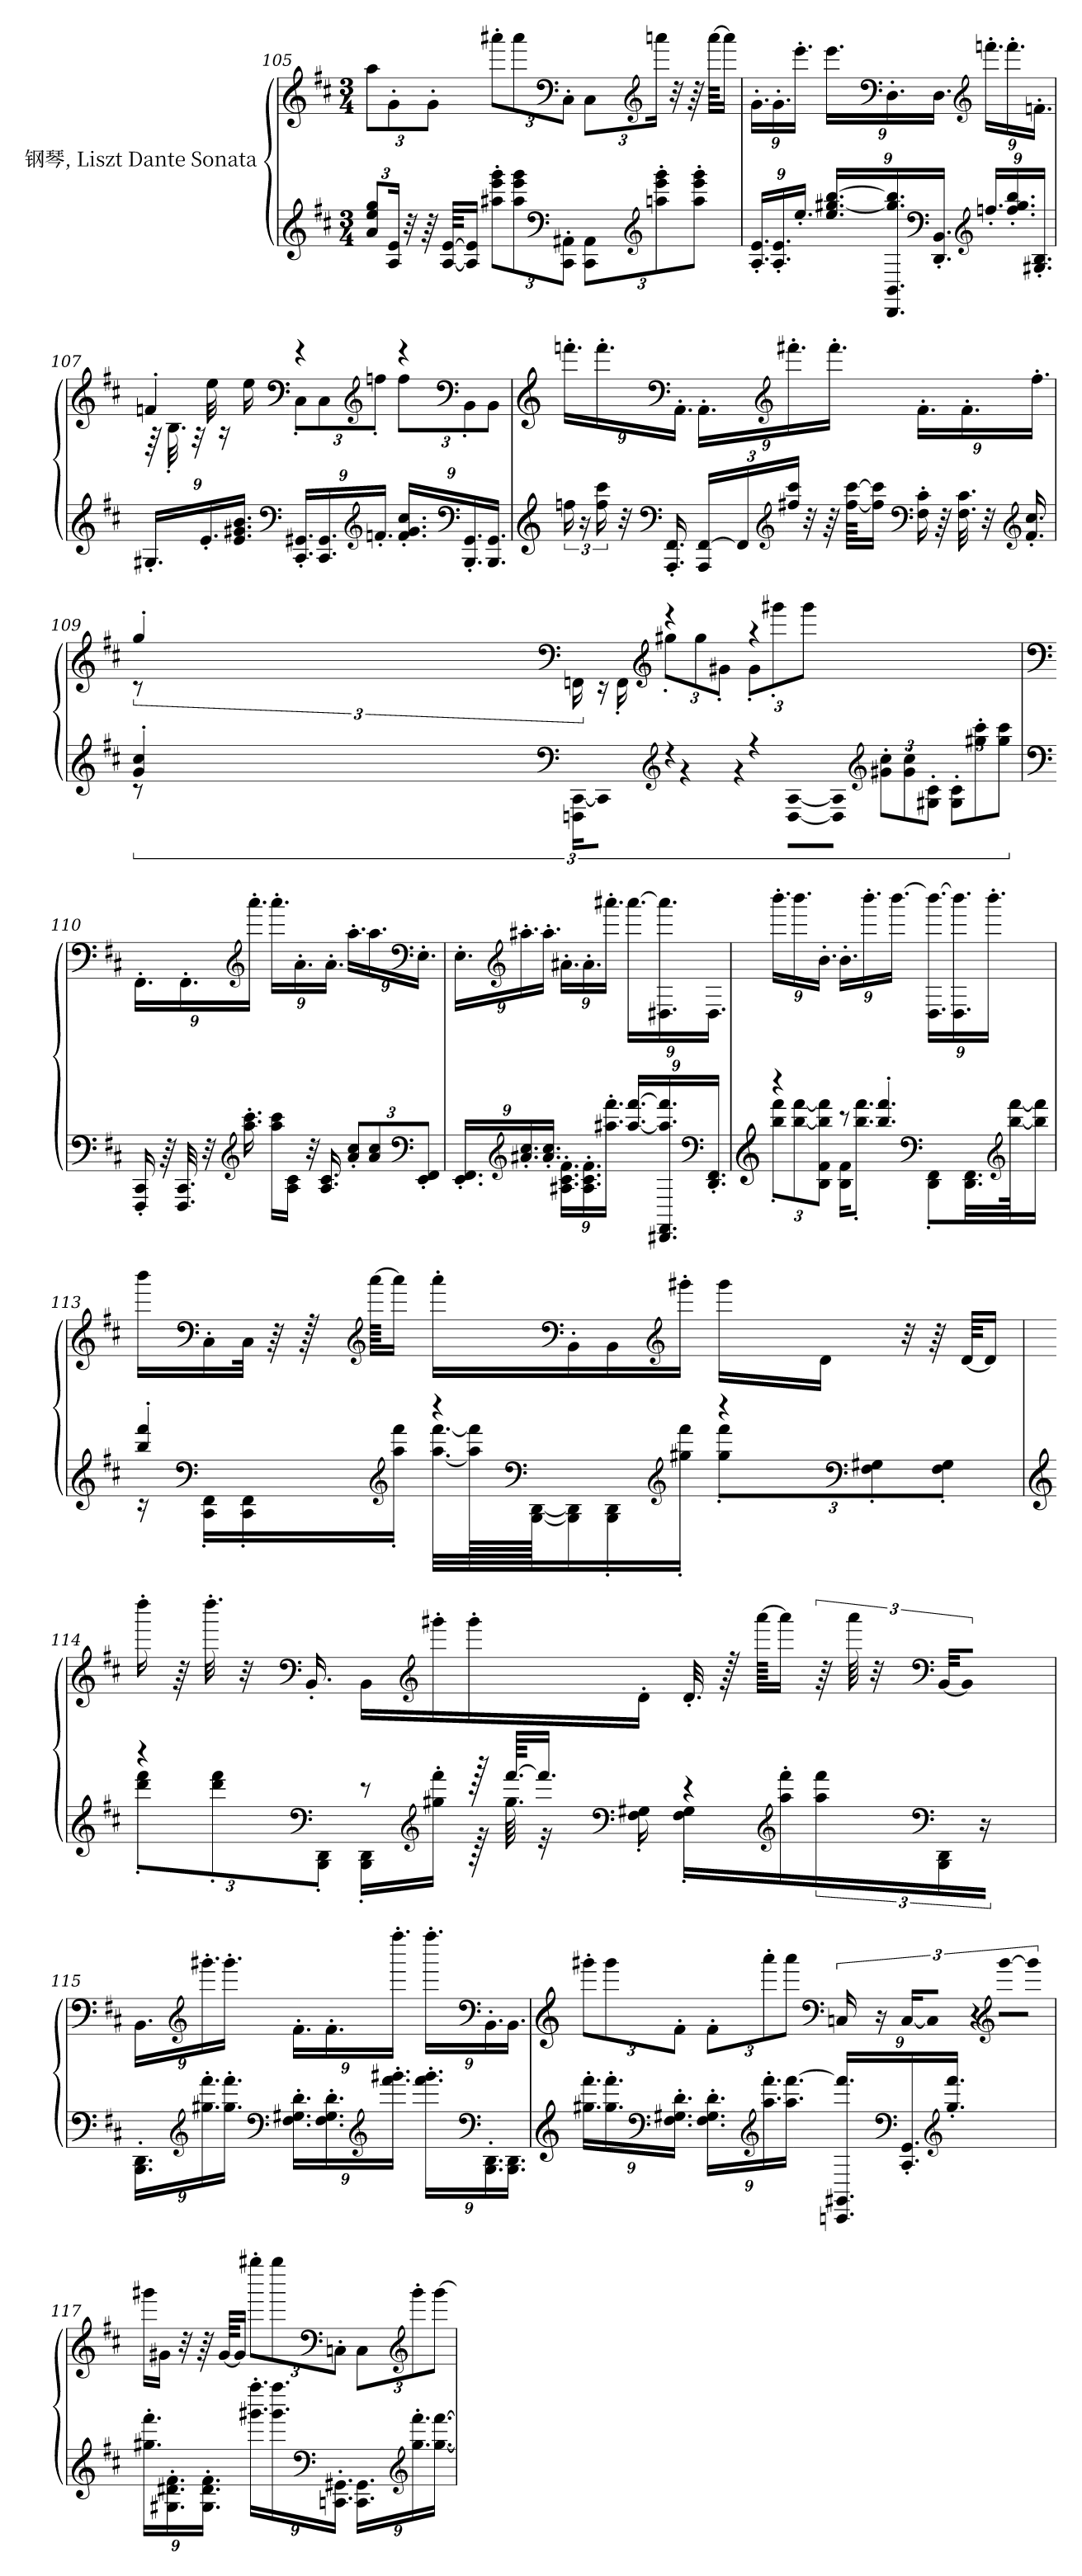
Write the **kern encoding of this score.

**kern	**kern
*part1	*part1
*staff2	*staff1
*I"钢琴, Liszt Dante Sonata	*
!!LO:LB:g=z
*clefG2	*clefG2
*k[f#c#]	*k[f#c#]
*M3/4	*M3/4
*Xbrackettup	*Xbrackettup
=105	=105
12a/ 12ee/ 12gg/L	12aa\L
24A/ 24e/Jk	12g'\
32r	.
64r	.
.	12g'\J
[64A/ [64e/KKLL	.
16A/] 16e/]JJ	.
12aa#X\' 12eee\' 12ggg\'L	12aaa#X'\L
12aa#\ 12eee\ 12ggg\	12aaa#\
*clefF4	*clefF4
12CC#\' 12AA#X\'J	12C#'\J
12CC#\ 12AA#\L	12C#\L
*clefG2	*clefG2
12aan\' 12eee\' 12ggg\'	24aaan\Jk
.	32r
.	64r
12aa\' 12eee\' 12ggg\'J	.
.	[64aaa\KKLL
.	16aaa\JJ]
!!LO:LB:g=z
=106	=106
18.A/' 18.e/'LL	18.g'\LL
18.A/' 18.e/'	18.g'\
18.ee'/JJ	18.eee'\JJ
18.ee/ [18.gg#X/ [18.bb/LL	18.eee\LL
*	*clefF4
18.DD/ 18.BB/ 18.gg#/] 18.bb/]	18.D'\
*clefF4	*
18.DD/' 18.BB/'JJ	18.D\JJ
*clefG2	*clefG2
18.ffn'/LL	18.fffn'\LL
18.ff/' 18.gg#/' 18.bb/'	18.fff'\
18.G#X/' 18.B/'JJ	18.fn'\JJ
!!LO:LB:g=z
=107	=107
*	*^
18.G#X'/LL	4fn'/	64r
.	.	32.B'\
.	.	32r
18.e'/	.	.
.	.	32ee\
.	.	16r
18.e/ 18.g#X/ 18.b/JJ	.	.
.	.	16ee\
*clefF4	*clefF4	*
18.CC#/' 18.GG#X/'LL	4r	12C#'\L
18.CC#/ 18.GG#/	.	12C#\
*clefG2	*clefG2	*
18.fn'/JJ	.	12ffn'\J
18.f/' 18.g#/' 18.cc#/'LL	4r	12ff\L
*clefF4	*clefF4	*
18.BBB/' 18.GG#/'	.	12BB'\
18.BBB/ 18.GG#/JJ	.	12BB\J
*	*v	*v
!!LO:PB:g=z
=108	=108
*clefG2	*clefG2
*brackettup	*
24ffn\	18.fffn'\LL
24r	.
24ff\ 24ccc#\	18.fff'\
32r	.
*clefF4	*
16.AAA/' 16.FF#/'	.
*	*clefF4
.	18.AA'\JJ
*Xbrackettup	*
24AAA/ [24FF#/LL	18.AA'\LL
24FF#/]	.
*clefG2	*clefG2
24ff#X/ 24ccc#/JJ	18.fff#X'\
32r	.
64r	.
.	18.fff#'\JJ
[64ff#\ [64ccc#\KKLL	.
16ff#\] 16ccc#\]JJ	.
*clefF4	*
16F#\' 16c#\'	18.f#'\LL
64r	.
32.F#\ 32.c#\	.
.	18.f#'\
32r	.
*clefG2	*
16.f#/' 16.cc#/'	.
.	18.ff#'\JJ
!!LO:LB:g=z
=109	=109
*^	*^
*	*brackettup	*	*brackettup
4g/' 4cc#/'	12r	4gg'/	12r
*clefF4	*	*clefF4	*
.	24FFFn\ [24CC#\LL	.	24FFn\
.	32CC#\JJk]	.	16r
.	64r	.	.
.	128r	.	.
.	[128FFF\ [128CC#\KKKLL	.	.
.	16FFF\] 16CC#\]JJ	.	16FF'\
*clefG2	*	*clefG2	*
*	*Xbrackettup	*	*Xbrackettup
4r	12g#X\' 12cc#\'L	4r	12gg#X'\L
.	12g#\' 12cc#\'	.	12gg#\
.	12G#X\' 12c#\'J	.	12g#X'\J
4r	12G#\' 12c#\'L	4r	12g#'\L
.	12gg#X\' 12ccc#\'	.	12ggg#X'\
.	12gg#\ 12ccc#\J	.	12ggg#\J
*v	*v	*	*
*	*v	*v
!!LO:LB:g=z
=110	=110
*clefF4	*clefF4
16FFF#/' 16CC#/'	18.FF#'\LL
64r	.
32.FFF#/ 32.CC#/	.
.	18.FF#'\
32r	.
*clefG2	*
16.aa\' 16.ccc#\'	.
*	*clefG2
.	18.aaa'\JJ
16aa\ 16ccc#\LL	18.aaa'\LL
16A\ 16c#\JJ	.
.	18.a'\
32r	.
16.A/ 16.c#/	.
.	18.a'\JJ
12a/' 12cc#/'L	18.aa'\LL
12a/ 12cc#/	18.aa\
*clefF4	*clefF4
12EE/' 12FF#/'J	18.E'\JJ
=111	=111
18.EE/' 18.FF#/'LL	18.E'\LL
*clefG2	*clefG2
18.a#X/' 18.cc#/'	18.aa#X'\
18.a#/' 18.cc#/'JJ	18.aa#'\JJ
18.A#X\' 18.c#\' 18.f#\'LL	18.a#X'\LL
18.A#\' 18.c#\' 18.f#\'	18.a#'\
18.aa#X\' 18.fff#\'JJ	18.aaa#X'\JJ
[18.aa#/ [18.fff#/LL	[18.aaa#\LL
18.DD#X/ 18.FF#/ 18.aa#/] 18.fff#/]	18.D#X\ 18.aaa#\]
*clefF4	*
18.DD#/' 18.FF#/'JJ	18.D#\JJ
!!LO:LB:g=z
=112	=112
*clefG2	*
*^	*
4r	12bb\' 12fff#\'L	18.bbb'\LL
.	[12bb\ [12fff#\	18.bbb\
.	12B\ 12f#\ 12bb\] 12fff#\]J	18.b'\JJ
8r	16B\ 16f#\KL	18.b'\LL
.	8.bb\' 8.fff#\'J	.
.	.	18.bbb'\
4.bb/' 4.fff#/'	.	.
.	.	[18.bbb\JJ
*clefF4	*	*
.	8DD\' 8FF#\'L	18.D\ 18.bbb\_LL
.	.	18.D\ 18.bbb\]
.	32.DD\ 32.FF#\LL	.
.	.	18.bbb'\JJ
*clefG2	*	*
.	[64bb\ [64fff#\JK	.
.	16bb\] 16fff#\]JJ	.
!!LO:LB:g=z
=113	=113	=113
4bb/' 4fff#/'	16r	16bbb\LL
*clefF4	*	*clefF4
.	16CC#\' 16FF#\'LL	16C#'\
.	16CC#\' 16FF#\'	32C#\JJk
.	.	64r
.	.	128r
*	*	*clefG2
.	.	[128aaa\KKKLL
*clefG2	*	*
.	16aa\' 16fff#\'JJ	16aaa\JJ]
4r	[32.aa\ [32.fff#\LLL	16aaa'\LL
.	128aa\] 128fff#\]LL	.
*clefF4	*	*
.	[128BBB\ [128DD\JJJ	.
*	*	*clefF4
.	16BBB\] 16DD\]	16BB'\
.	16BBB\' 16DD\'	16BB\
*clefG2	*	*clefG2
.	16gg#X\' 16fff#\'JJ	16ggg#X'\JJ
4r	12gg#\' 12fff#\'L	16ggg#\LL
.	.	16d\JJ
*clefF4	*	*
.	12F#\' 12G#X\'	.
.	.	32r
.	.	64r
.	12F#\' 12G#\'J	.
.	.	[64d/KKLL
.	.	16d/JJ]
!!LO:LB:g=z
=114	=114	=114
*clefG2	*	*
4r	12ddd\' 12fff#\'L	16dddd'\
.	.	64r
.	.	32.dddd'\
.	12ddd\' 12fff#\'	.
.	.	32r
*	*	*clefF4
.	.	16.BB'/
*clefF4	*	*
.	12BBB\' 12DD\'J	.
8r	16BBB\' 16DD\'LL	16BB\LL
*clefG2	*	*clefG2
.	16gg#X\' 16fff#\'JJ	16ggg#X'\
128r	128r	16ggg#'\
[64.fff#/KKLL	64.gg#\	.
16.fff#/JJ]	32r	.
*clefF4	*	*
.	16F#\' 16G#X\'	16d'\JJ
4r	16F#\' 16G#\'LL	32.d'/
.	.	128r
.	.	[128aaa\KKKLL
*clefG2	*	*
.	16aa\' 16fff#\'	16aaa\JJ]
*	*brackettup	*brackettup
.	24aa\ 24fff#\	96r
.	.	96aaa\
.	.	48r
*clefF4	*	*clefF4
.	24BBB\ 24DD\JJ	[48BB/KLL
.	.	16BB/JJ]
.	24r	.
*v	*v	*
!!LO:PB:g=z
=115	=115
*Xbrackettup	*Xbrackettup
18.BBB\' 18.DD\'LL	18.BB\LL
*clefG2	*clefG2
18.gg#X\' 18.fff#\'	18.ggg#X'\
18.gg#\' 18.fff#\'JJ	18.ggg#'\JJ
*clefF4	*
18.F#\' 18.G#X\' 18.d\'LL	18.f#'\LL
18.F#\' 18.G#\' 18.d\'	18.f#'\
*clefG2	*
18.fff#\' 18.ggg#X\'JJ	18.ffff#'\JJ
18.fff#\' 18.ggg#\'LL	18.ffff#'\LL
*clefF4	*clefF4
18.BBB\' 18.DD\'	18.BB'\
18.BBB\ 18.DD\JJ	18.BB\JJ
!!LO:LB:g=z
=116	=116
*clefG2	*clefG2
18.gg#X\' 18.fff#\'LL	12ggg#X'\L
18.gg#\' 18.fff#\'	12ggg#\
*clefF4	*
18.F#\' 18.G#X\' 18.d\'JJ	12f#'\J
18.F#\' 18.G#\' 18.d\'LL	12f#'\L
*clefG2	*
18.aa\' 18.fff#\'	12aaa'\
18.aa\ [18.fff#\JJ	12aaa\J
*	*clefF4
*	*brackettup
18.CCn/ 18.GG#X/ 18.fff#/]LL	24Cn/
.	24r
*clefF4	*
18.CC/' 18.GG#/'	[24C/LL
.	32C/JJk]
.	64r
*clefG2	*
18.gg#/' 18.fff#/'JJ	.
*	*clefG2
.	[64ggg#\KKLL
.	16ggg#\JJ]
!!LO:LB:g=z
=117	=117
18.gg#X\' 18.fff#\'LL	16ggg#X\LL
.	16g#X\JJ
18.G#X\' 18.d#X\' 18.f#\'	.
.	32r
.	64r
18.G#\' 18.d#\' 18.f#\'JJ	.
.	[64g#/KKLL
.	16g#/JJ]
*	*Xbrackettup
18.ggg#X\' 18.ffff#\'LL	12gggg#X'\L
18.ggg#\ 18.ffff#\	12gggg#\
*clefF4	*clefF4
18.CCn\' 18.GG#X\'JJ	12Cn'\J
18.CC\ 18.GG#\LL	12C\L
*clefG2	*clefG2
18.gg#\' 18.fff#\'	12ggg#'\
[18.gg#\ [18.fff#\JJ	[12ggg#\J
=	=
*-	*-
